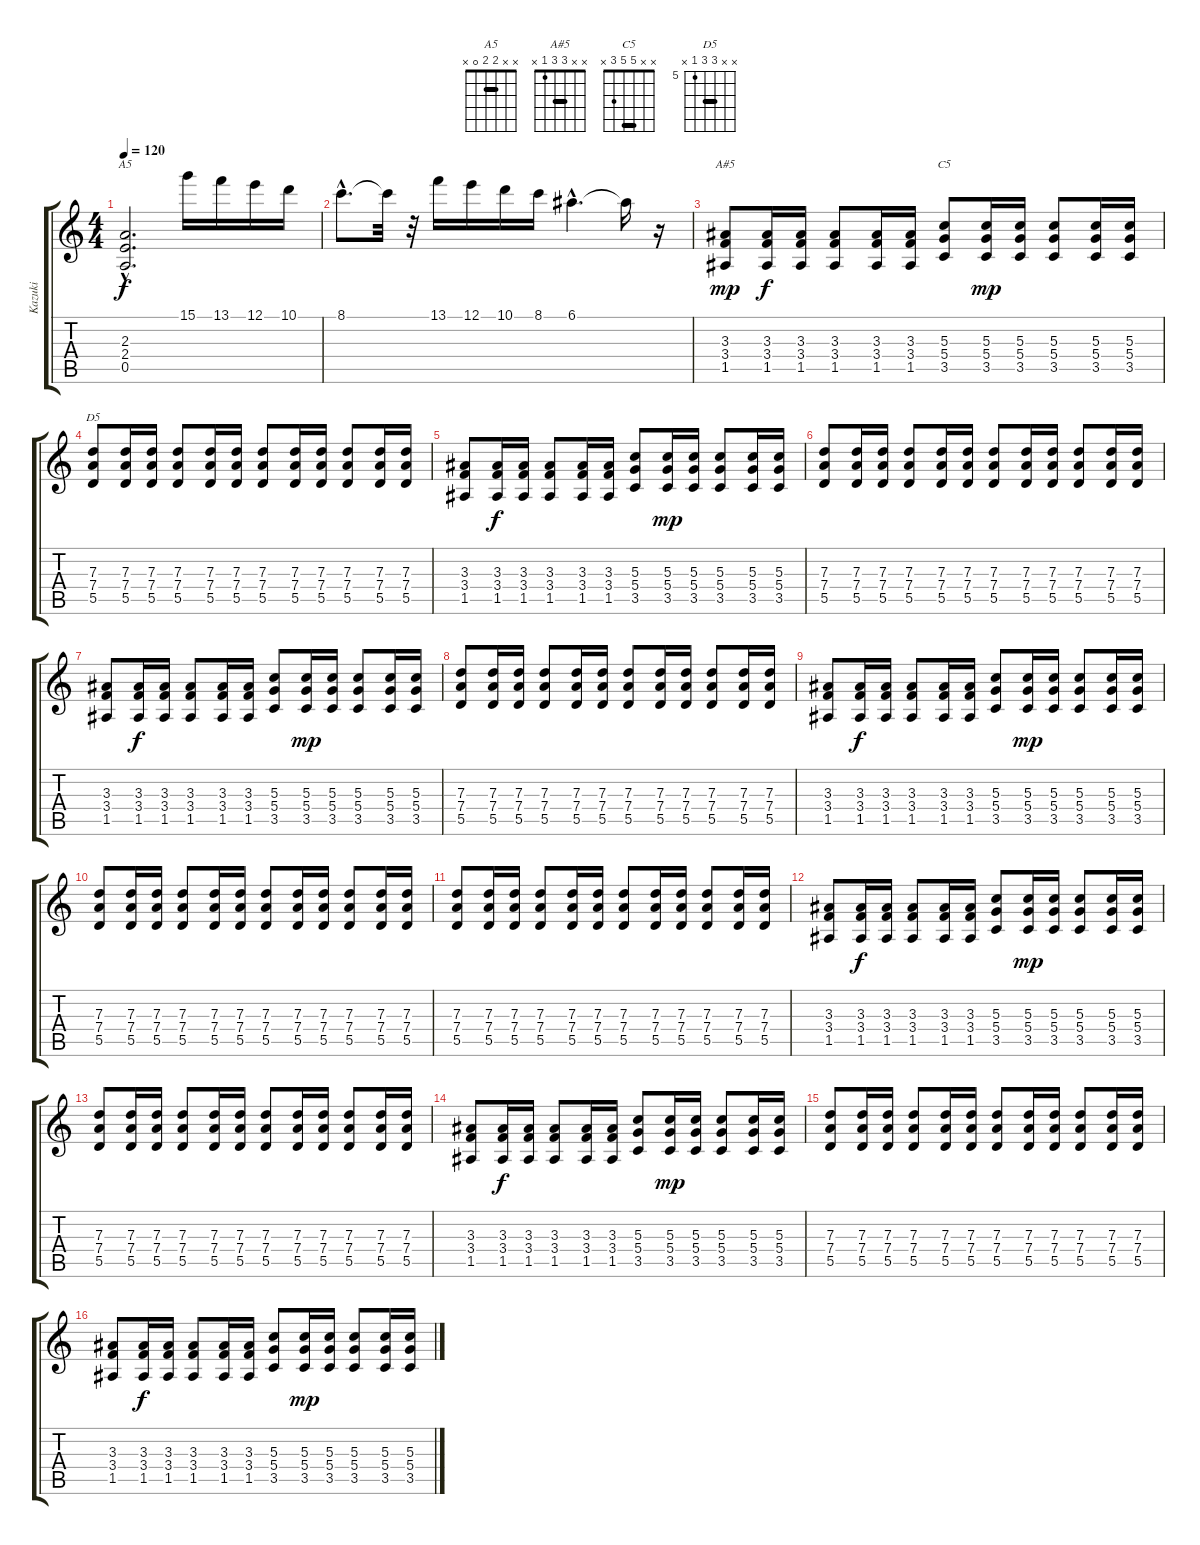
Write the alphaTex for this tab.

\track ("Kazuki" "Kazuki") {instrument distortionguitar}
\staff {score tabs}
\tuning (E4 B3 G3 D3 A2 E2) {hide}
\chord ("A5" x x 2 2 0 x) {barre 2}
\chord ("A#5" x x 3 3 1 x) {barre 3}
\chord ("C5" x x 5 5 3 x) {barre 5}
\chord ("D5" x x 7 7 5 x) {firstfret 5 barre 7}
\ts (4 4)
\tempo 120
\clef g2
\ks c
(2.3{hac} 2.4{hac} 0.5{hac}).2{d ch "A5" dy f} 15.1.16{volume 13 instrument acousticguitarnylon} 13.1.16 12.1.16 10.1.16 |
8.1{hac}.8{d} 8.1{t}.32 r.32 13.1.16 12.1.16 10.1.16 8.1.16 6.1{hac}.4{d} 6.1{t}.16 r.16 |
(3.3 3.4 1.5).8{ch "A#5" dy mp volume 10 instrument distortionguitar} (3.3 3.4 1.5).16{dy f} (3.3 3.4 1.5).16 (3.3 3.4 1.5).8 (3.3 3.4 1.5).16 (3.3 3.4 1.5).16 (5.3 5.4 3.5).8{ch "C5"} (5.3 5.4 3.5).16{dy mp} (5.3 5.4 3.5).16 (5.3 5.4 3.5).8 (5.3 5.4 3.5).16 (5.3 5.4 3.5).16 |
(7.3 7.4 5.5).8{ch "D5"} (7.3 7.4 5.5).16 (7.3 7.4 5.5).16 (7.3 7.4 5.5).8 (7.3 7.4 5.5).16 (7.3 7.4 5.5).16 (7.3 7.4 5.5).8 (7.3 7.4 5.5).16 (7.3 7.4 5.5).16 (7.3 7.4 5.5).8 (7.3 7.4 5.5).16 (7.3 7.4 5.5).16 |
(3.3 3.4 1.5).8 (3.3 3.4 1.5).16{dy f} (3.3 3.4 1.5).16 (3.3 3.4 1.5).8 (3.3 3.4 1.5).16 (3.3 3.4 1.5).16 (5.3 5.4 3.5).8 (5.3 5.4 3.5).16{dy mp} (5.3 5.4 3.5).16 (5.3 5.4 3.5).8 (5.3 5.4 3.5).16 (5.3 5.4 3.5).16 |
(7.3 7.4 5.5).8 (7.3 7.4 5.5).16 (7.3 7.4 5.5).16 (7.3 7.4 5.5).8 (7.3 7.4 5.5).16 (7.3 7.4 5.5).16 (7.3 7.4 5.5).8 (7.3 7.4 5.5).16 (7.3 7.4 5.5).16 (7.3 7.4 5.5).8 (7.3 7.4 5.5).16 (7.3 7.4 5.5).16 |
(3.3 3.4 1.5).8 (3.3 3.4 1.5).16{dy f} (3.3 3.4 1.5).16 (3.3 3.4 1.5).8 (3.3 3.4 1.5).16 (3.3 3.4 1.5).16 (5.3 5.4 3.5).8 (5.3 5.4 3.5).16{dy mp} (5.3 5.4 3.5).16 (5.3 5.4 3.5).8 (5.3 5.4 3.5).16 (5.3 5.4 3.5).16 |
(7.3 7.4 5.5).8 (7.3 7.4 5.5).16 (7.3 7.4 5.5).16 (7.3 7.4 5.5).8 (7.3 7.4 5.5).16 (7.3 7.4 5.5).16 (7.3 7.4 5.5).8 (7.3 7.4 5.5).16 (7.3 7.4 5.5).16 (7.3 7.4 5.5).8 (7.3 7.4 5.5).16 (7.3 7.4 5.5).16 |
(3.3 3.4 1.5).8 (3.3 3.4 1.5).16{dy f} (3.3 3.4 1.5).16 (3.3 3.4 1.5).8 (3.3 3.4 1.5).16 (3.3 3.4 1.5).16 (5.3 5.4 3.5).8 (5.3 5.4 3.5).16{dy mp} (5.3 5.4 3.5).16 (5.3 5.4 3.5).8 (5.3 5.4 3.5).16 (5.3 5.4 3.5).16 |
(7.3 7.4 5.5).8 (7.3 7.4 5.5).16 (7.3 7.4 5.5).16 (7.3 7.4 5.5).8 (7.3 7.4 5.5).16 (7.3 7.4 5.5).16 (7.3 7.4 5.5).8 (7.3 7.4 5.5).16 (7.3 7.4 5.5).16 (7.3 7.4 5.5).8 (7.3 7.4 5.5).16 (7.3 7.4 5.5).16 |
(7.3 7.4 5.5).8 (7.3 7.4 5.5).16 (7.3 7.4 5.5).16 (7.3 7.4 5.5).8 (7.3 7.4 5.5).16 (7.3 7.4 5.5).16 (7.3 7.4 5.5).8 (7.3 7.4 5.5).16 (7.3 7.4 5.5).16 (7.3 7.4 5.5).8 (7.3 7.4 5.5).16 (7.3 7.4 5.5).16 |
(3.3 3.4 1.5).8 (3.3 3.4 1.5).16{dy f} (3.3 3.4 1.5).16 (3.3 3.4 1.5).8 (3.3 3.4 1.5).16 (3.3 3.4 1.5).16 (5.3 5.4 3.5).8 (5.3 5.4 3.5).16{dy mp} (5.3 5.4 3.5).16 (5.3 5.4 3.5).8 (5.3 5.4 3.5).16 (5.3 5.4 3.5).16 |
(7.3 7.4 5.5).8 (7.3 7.4 5.5).16 (7.3 7.4 5.5).16 (7.3 7.4 5.5).8 (7.3 7.4 5.5).16 (7.3 7.4 5.5).16 (7.3 7.4 5.5).8 (7.3 7.4 5.5).16 (7.3 7.4 5.5).16 (7.3 7.4 5.5).8 (7.3 7.4 5.5).16 (7.3 7.4 5.5).16 |
(3.3 3.4 1.5).8 (3.3 3.4 1.5).16{dy f} (3.3 3.4 1.5).16 (3.3 3.4 1.5).8 (3.3 3.4 1.5).16 (3.3 3.4 1.5).16 (5.3 5.4 3.5).8 (5.3 5.4 3.5).16{dy mp} (5.3 5.4 3.5).16 (5.3 5.4 3.5).8 (5.3 5.4 3.5).16 (5.3 5.4 3.5).16 |
(7.3 7.4 5.5).8 (7.3 7.4 5.5).16 (7.3 7.4 5.5).16 (7.3 7.4 5.5).8 (7.3 7.4 5.5).16 (7.3 7.4 5.5).16 (7.3 7.4 5.5).8 (7.3 7.4 5.5).16 (7.3 7.4 5.5).16 (7.3 7.4 5.5).8 (7.3 7.4 5.5).16 (7.3 7.4 5.5).16 |
(3.3 3.4 1.5).8 (3.3 3.4 1.5).16{dy f} (3.3 3.4 1.5).16 (3.3 3.4 1.5).8 (3.3 3.4 1.5).16 (3.3 3.4 1.5).16 (5.3 5.4 3.5).8 (5.3 5.4 3.5).16{dy mp} (5.3 5.4 3.5).16 (5.3 5.4 3.5).8 (5.3 5.4 3.5).16 (5.3 5.4 3.5).16
